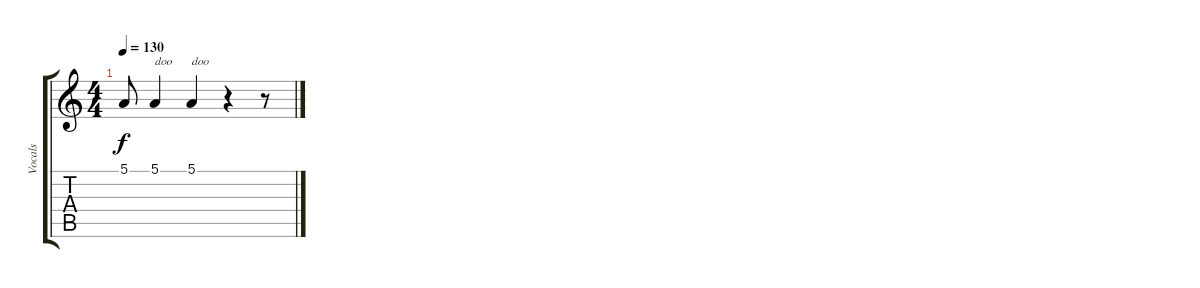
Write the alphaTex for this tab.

\track ("Vocals" "Vocals") {instrument lead3calliope}
\staff {score tabs}
\tuning (E4 B3 G3 D3 A2 E2) {hide}
\ts (4 4)
\tempo 130
\clef g2
\ks c
5.1{t}.8{dy f} 5.1.4{txt "doo"} 5.1.4{txt "doo"} r.4 r.8
